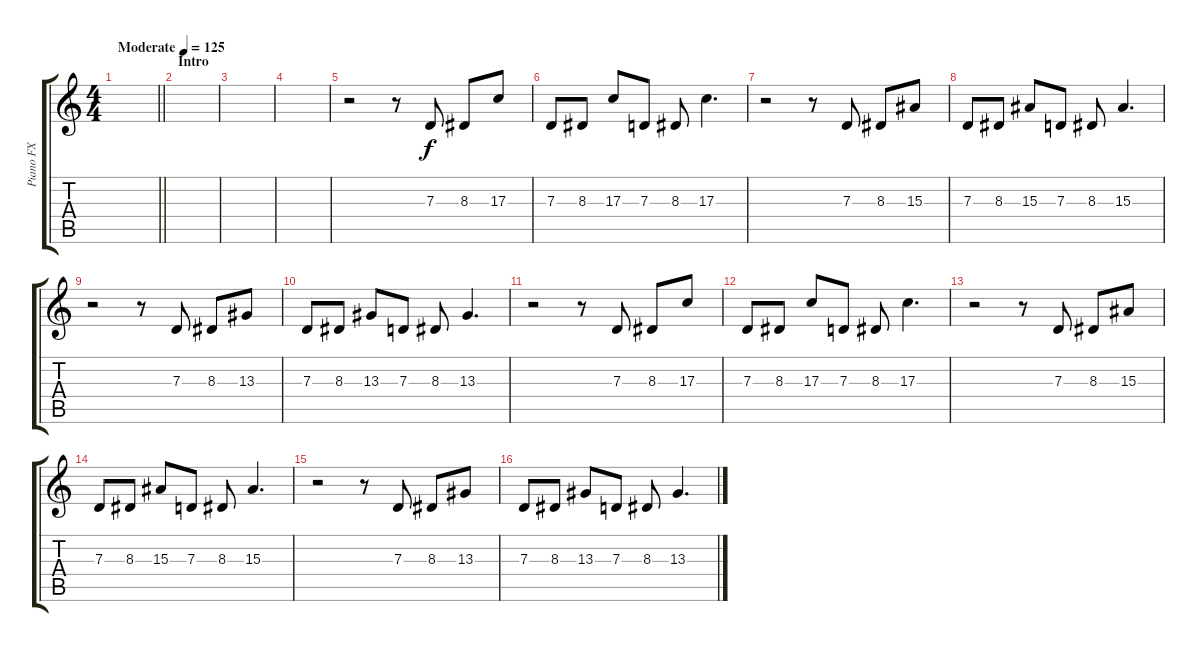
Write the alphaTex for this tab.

\track ("Piano FX" "Piano FX") {instrument acousticgrandpiano}
\staff {score tabs}
\tuning (E4 B3 G3 D3 A2 E2) {hide}
\ts (4 4)
\tempo (125 "Moderate")
\clef g2
\barLineRight lightlight
\ks c
|
\section ("" "Intro")
|
|
|
r.2 r.8 7.3.8 8.3.8 17.3.8 |
7.3.8 8.3.8 17.3.8 7.3.8 8.3.8 17.3.4{d} |
r.2 r.8 7.3.8 8.3.8 15.3.8 |
7.3.8 8.3.8 15.3.8 7.3.8 8.3.8 15.3.4{d} |
r.2 r.8 7.3.8 8.3.8 13.3.8 |
7.3.8 8.3.8 13.3.8 7.3.8 8.3.8 13.3.4{d} |
r.2 r.8 7.3.8 8.3.8 17.3.8 |
7.3.8 8.3.8 17.3.8 7.3.8 8.3.8 17.3.4{d} |
r.2 r.8 7.3.8 8.3.8 15.3.8 |
7.3.8 8.3.8 15.3.8 7.3.8 8.3.8 15.3.4{d} |
r.2 r.8 7.3.8 8.3.8 13.3.8 |
7.3.8 8.3.8 13.3.8 7.3.8 8.3.8 13.3.4{d}
